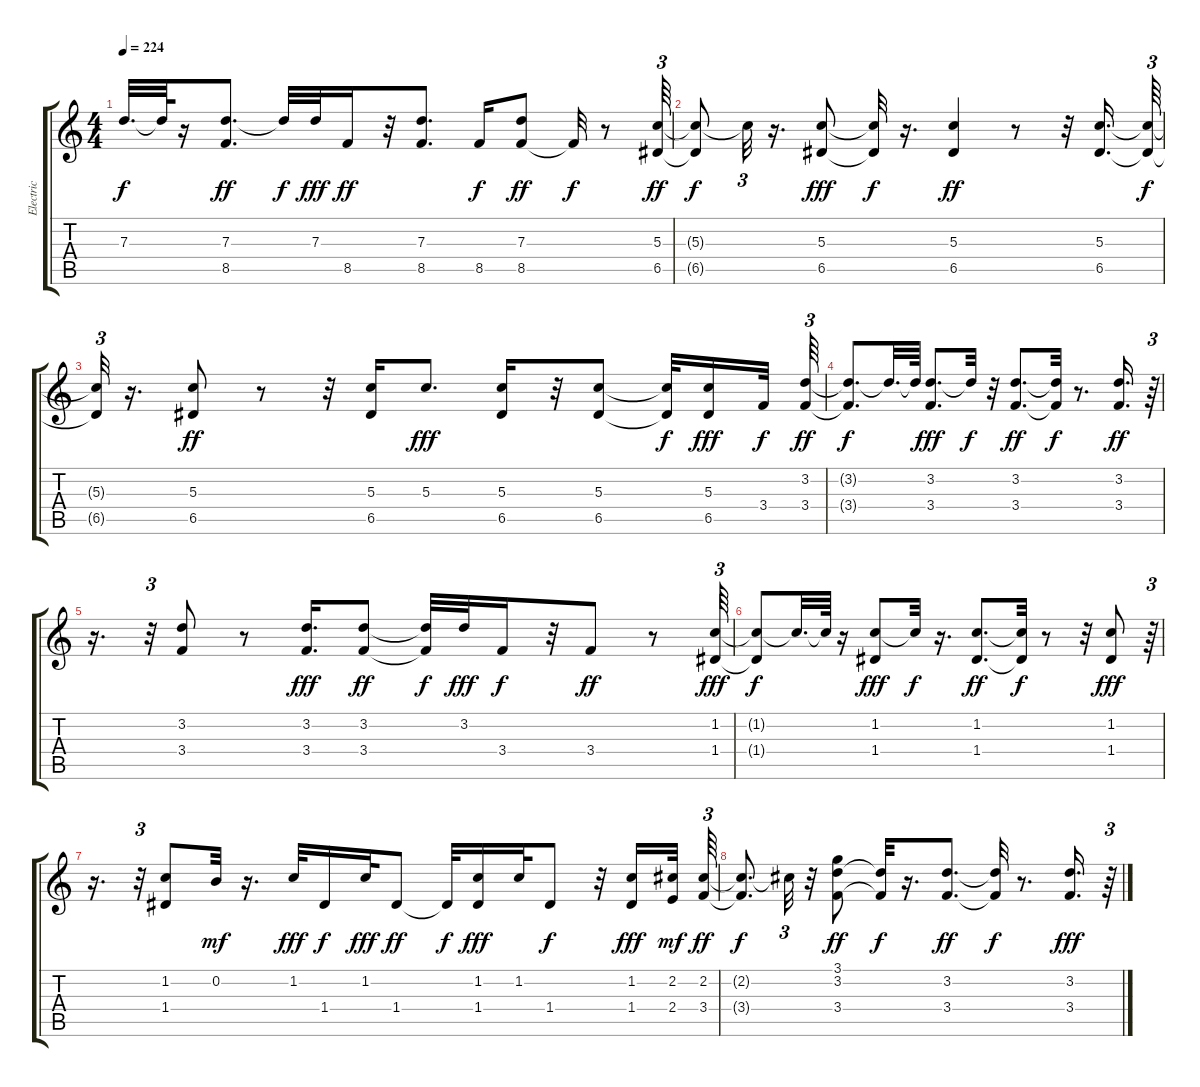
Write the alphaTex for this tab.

\track ("Electric" "Electric") {instrument electricguitarclean}
\staff {score tabs}
\tuning (E4 B3 G3 D3 A2 E2) {hide}
\ts (4 4)
\tempo 224
\clef g2
\ks c
7.3{t}.32{d dy f} 7.3{t}.64 r.16 (7.3 8.5).8{d dy ff} 7.3{t}.32{dy f} 7.3.32{dy fff} 8.5.16{dy ff} r.32 (7.3 8.5).8{d} 8.5.16{dy f} (7.3 8.5).8{dy ff} 8.5{t}.32{dy f} r.8 (5.3 6.5).64{tu (3 2) dy ff} |
(5.3{t} 6.5{t}).8{dy f} 5.3{t}.32{tu (3 2)} r.16{d} (5.3 6.5).8{dy fff} (5.3{t} 6.5{t}).32{dy f} r.16{d} (5.3 6.5).4{dy ff} r.8 r.32 (5.3 6.5).16{d} (5.3{t} 6.5{t}).64{tu (3 2) dy f} |
(5.3{t} 6.5{t}).32{tu (3 2)} r.16{d} (5.3 6.5).8{dy ff} r.8 r.32 (5.3 6.5).16 5.3.8{d dy fff} (5.3 6.5).16 r.32 (5.3 6.5).8 (5.3{t} 6.5{t}).32{dy f} (5.3 6.5).16{dy fff} 3.4.32{dy f} (3.2 3.4).64{tu (3 2) dy ff} |
(3.2{t} 3.4{t}).8{d dy f} 3.2{t}.32{d} 3.2{t}.64 (3.2 3.4).8{d dy fff} 3.2{t}.32{dy f} r.32 (3.2 3.4).8{d dy ff} (3.2{t} 3.4{t}).32{dy f} r.8{d} (3.2 3.4).16{d dy ff} r.64{tu (3 2)} |
r.16{d} r.32{tu (3 2)} (3.2 3.4).8 r.8 (3.2 3.4).16{d dy fff} (3.2 3.4).8{dy ff} (3.2{t} 3.4{t}).32{dy f} 3.2.32{dy fff} 3.4.16{dy f} r.32 3.4.8{dy ff} r.8 (1.2 1.4).64{tu (3 2) dy fff} |
(1.2{t} 1.4{t}).8{dy f} 1.2{t}.32{d} 1.2{t}.64 r.16 (1.2 1.4).8{dy fff} 1.2{t}.32{dy f} r.16{d} (1.2 1.4).8{d dy ff} (1.2{t} 1.4{t}).32{dy f} r.8 r.32 (1.2 1.4).8{dy fff} r.64{tu (3 2)} |
r.16{d} r.32{tu (3 2)} (1.2 1.4).8 0.2.32{dy mf} r.16{d} 1.2.32{dy fff} 1.4.16{dy f} 1.2.32{dy fff} 1.4.8{dy ff} 1.4{t}.32{dy f} (1.2 1.4).16{dy fff} 1.2.32 1.4.8{dy f} r.32 (1.2 1.4).16{dy fff} (2.2 2.4).32{dy mf} (2.2 3.4).64{tu (3 2) dy ff} |
(2.2{t} 3.4{t}).8{d dy f} 2.2{t}.32{tu (3 2)} r.32 (3.1 3.2 3.4).8{dy ff} (3.2{t} 3.4{t}).32{dy f} r.16{d} (3.2 3.4).8{d dy ff} (3.2{t} 3.4{t}).32{dy f} r.8{d} (3.2 3.4).16{d dy fff} r.64{tu (3 2)}
